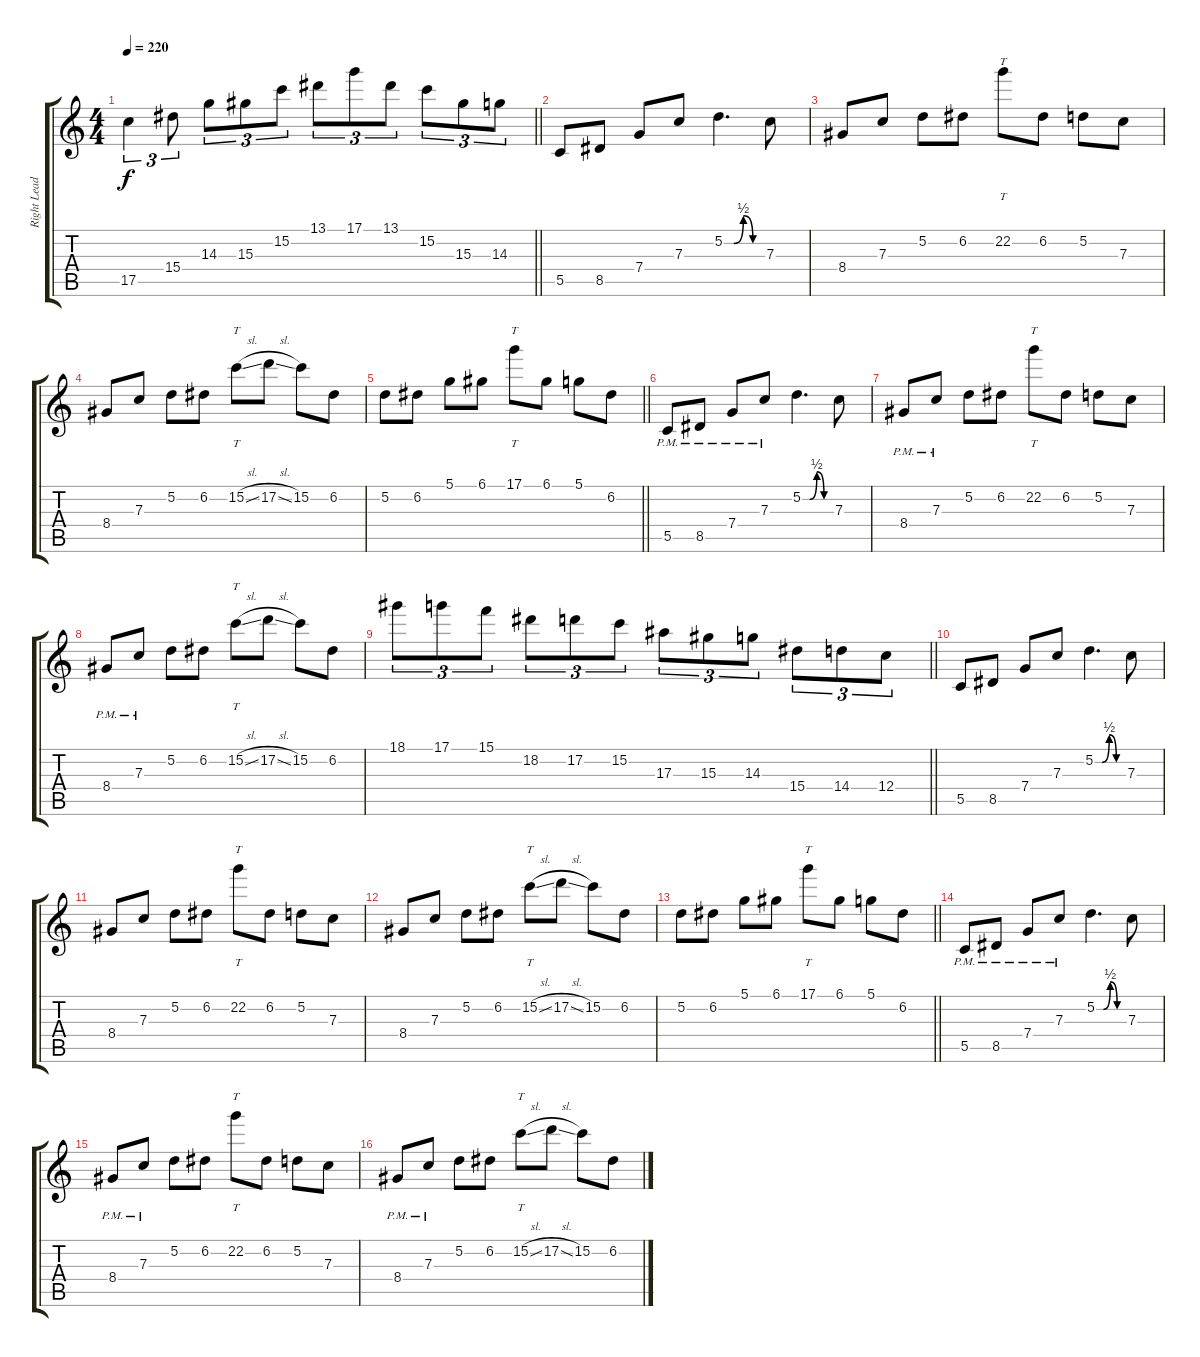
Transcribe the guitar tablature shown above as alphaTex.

\track ("Right Lead 1" "Right Lead") {instrument distortionguitar}
\staff {score tabs}
\tuning (D4 A3 F3 C3 G2 C2) {hide}
\ts (4 4)
\tempo 220
\clef g2
\barLineRight lightlight
\ks c
17.5.4{tu (3 2) dy f} 15.4.8{tu (3 2)} 14.3.8{tu (3 2)} 15.3.8{tu (3 2)} 15.2.8{tu (3 2)} 13.1.8{tu (3 2)} 17.1.8{tu (3 2)} 13.1.8{tu (3 2)} 15.2.8{tu (3 2)} 15.3.8{tu (3 2)} 14.3.8{tu (3 2)} |
5.5.8 8.5.8 7.4.8 7.3.8 5.2{be (custom 0 0 15 0 30 2 45 0 60 0)}.4{d} 7.3.8 |
8.4.8 7.3.8 5.2.8 6.2.8 22.2.8{tt} 6.2.8 5.2.8 7.3.8 |
8.4.8 7.3.8 5.2.8 6.2.8 15.2{sl}.8{tt} 17.2{sl}.8 15.2.8 6.2.8 |
\barLineRight lightlight
5.2.8 6.2.8 5.1.8 6.1.8 17.1.8{tt} 6.1.8 5.1.8 6.2.8 |
5.5{pm}.8 8.5{pm}.8 7.4{pm}.8 7.3{pm}.8 5.2{be (custom 0 0 15 0 30 2 45 0 60 0)}.4{d} 7.3.8 |
8.4{pm}.8 7.3{pm}.8 5.2.8 6.2.8 22.2.8{tt} 6.2.8 5.2.8 7.3.8 |
8.4{pm}.8 7.3{pm}.8 5.2.8 6.2.8 15.2{sl}.8{tt} 17.2{sl}.8 15.2.8 6.2.8 |
\barLineRight lightlight
18.1.8{tu (3 2)} 17.1.8{tu (3 2)} 15.1.8{tu (3 2)} 18.2.8{tu (3 2)} 17.2.8{tu (3 2)} 15.2.8{tu (3 2)} 17.3.8{tu (3 2)} 15.3.8{tu (3 2)} 14.3.8{tu (3 2)} 15.4.8{tu (3 2)} 14.4.8{tu (3 2)} 12.4.8{tu (3 2)} |
\section ("" "")
5.5.8 8.5.8 7.4.8 7.3.8 5.2{be (custom 0 0 15 0 30 2 45 0 60 0)}.4{d} 7.3.8 |
8.4.8 7.3.8 5.2.8 6.2.8 22.2.8{tt} 6.2.8 5.2.8 7.3.8 |
8.4.8 7.3.8 5.2.8 6.2.8 15.2{sl}.8{tt} 17.2{sl}.8 15.2.8 6.2.8 |
\barLineRight lightlight
5.2.8 6.2.8 5.1.8 6.1.8 17.1.8{tt} 6.1.8 5.1.8 6.2.8 |
5.5{pm}.8 8.5{pm}.8 7.4{pm}.8 7.3{pm}.8 5.2{be (custom 0 0 15 0 30 2 45 0 60 0)}.4{d} 7.3.8 |
8.4{pm}.8 7.3{pm}.8 5.2.8 6.2.8 22.2.8{tt} 6.2.8 5.2.8 7.3.8 |
8.4{pm}.8 7.3{pm}.8 5.2.8 6.2.8 15.2{sl}.8{tt} 17.2{sl}.8 15.2.8 6.2.8
